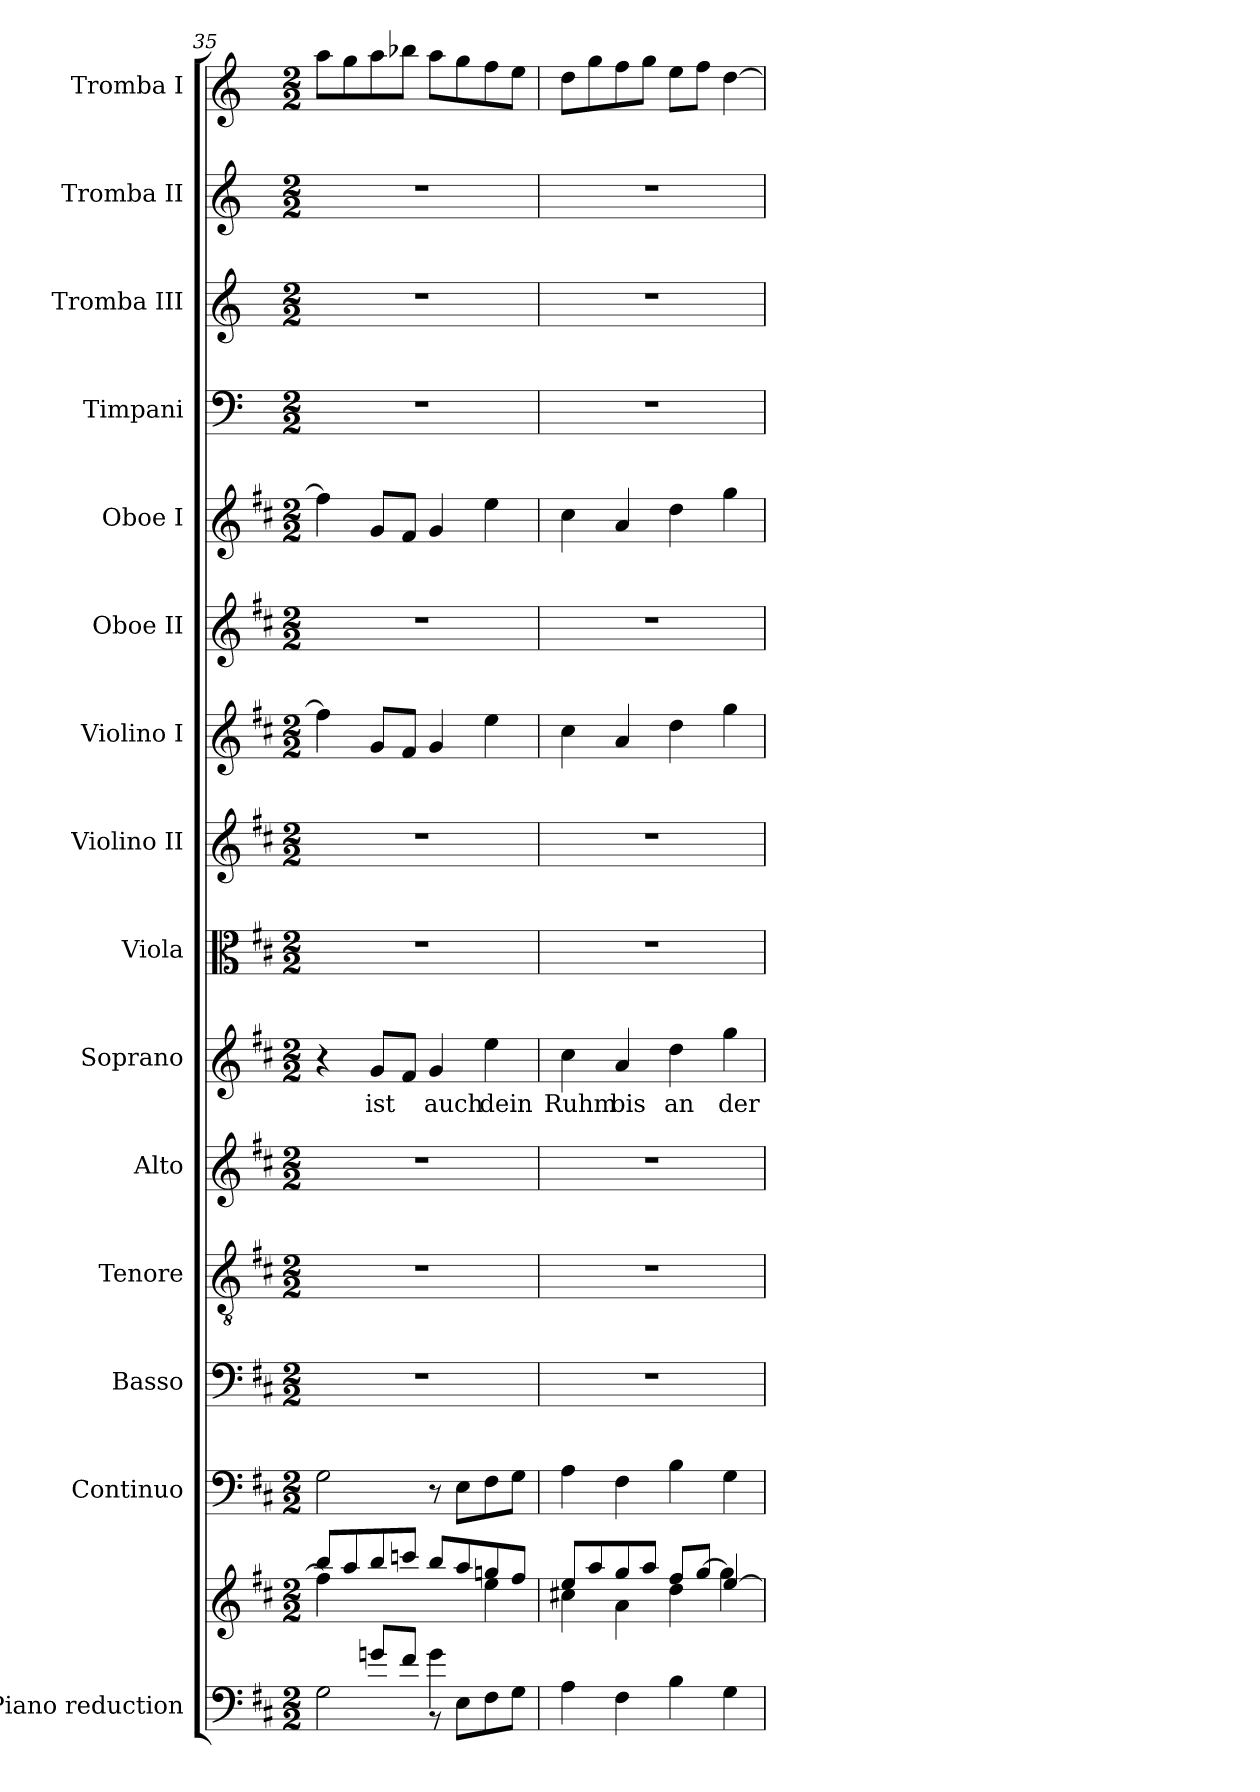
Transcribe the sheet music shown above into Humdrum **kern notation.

**kern	**kern	**kern	**kern	**kern	**kern	**kern	**text	**kern	**kern	**kern	**kern	**kern	**kern	**kern	**kern	**kern
*part15	*part15	*part14	*part13	*part12	*part11	*part10	*part10	*part9	*part8	*part7	*part6	*part5	*part4	*part3	*part2	*part1
*staff16	*staff15	*staff14	*staff13	*staff12	*staff11	*staff10	*staff10	*staff9	*staff8	*staff7	*staff6	*staff5	*staff4	*staff3	*staff2	*staff1
*I"Piano reduction	*	*I"Continuo	*I"Basso	*I"Tenore	*I"Alto	*I"Soprano	*	*I"Viola	*I"Violino II	*I"Violino I	*I"Oboe II	*I"Oboe I	*I"Timpani	*I"Tromba III	*I"Tromba II	*I"Tromba I
*I'Pno	*	*	*	*	*	*	*	*I'Vla	*I'Vln	*I'Vln	*I'Ob	*I'Ob	*I'Timp	*	*	*
*clefF4	*clefG2	*clefF4	*clefF4	*clefGv2	*clefG2	*clefG2	*	*clefC3	*clefG2	*clefG2	*clefG2	*clefG2	*clefF4	*clefG2	*clefG2	*clefG2
*	*	*	*	*	*	*	*	*	*	*	*	*	*	*ITrd-1c-2	*ITrd-1c-2	*ITrd-1c-2
*k[f#c#]	*k[f#c#]	*k[f#c#]	*k[f#c#]	*k[f#c#]	*k[f#c#]	*k[f#c#]	*	*k[f#c#]	*k[f#c#]	*k[f#c#]	*k[f#c#]	*k[f#c#]	*k[]	*k[f#c#]	*k[f#c#]	*k[f#c#]
*M2/2	*M2/2	*M2/2	*M2/2	*M2/2	*M2/2	*M2/2	*	*M2/2	*M2/2	*M2/2	*M2/2	*M2/2	*M2/2	*M2/2	*M2/2	*M2/2
=35	=35	=35	=35	=35	=35	=35	=35	=35	=35	=35	=35	=35	=35	=35	=35	=35
*^	*^	*	*	*	*	*	*	*	*	*	*	*	*	*	*	*
4ryy	2G\	8bb/L	4ff#\]	2G\	1r	1r	1r	4r	.	1r	1r	4ff#\]	1r	4ff#\]	1r	1r	1r	8bb\L
.	.	8aa/	.	.	.	.	.	.	.	.	.	.	.	.	.	.	.	8aa\
!	!	!	!	!	!	!	!	!	!LO:LY:b	!	!	!	!	!	!	!	!	!
8gn/L	.	8bb/	2ryy	.	.	.	.	8g/L	ist	.	.	8g/L	.	8g/L	.	.	.	8bb\
8f#/J	.	8cccn/J	.	.	.	.	.	8f#/J	.	.	.	8f#/J	.	8f#/J	.	.	.	8cccn\J
!	!	!	!	!	!	!	!	!	!LO:LY:b	!	!	!	!	!	!	!	!	!
4g\	8r	8bb/L	.	8r	.	.	.	4g/	auch	.	.	4g/	.	4g/	.	.	.	8bb\L
.	8E\L	8aa/	.	8E\L	.	.	.	.	.	.	.	.	.	.	.	.	.	8aa\
!	!	!	!	!	!	!	!	!	!LO:LY:b	!	!	!	!	!	!	!	!	!
4ryy	8F#\	8ggn/	4ee\	8F#\	.	.	.	4ee\	dein	.	.	4ee\	.	4ee\	.	.	.	8gg\
.	8G\J	8ff#/J	.	8G\J	.	.	.	.	.	.	.	.	.	.	.	.	.	8ff#\J
=36	=36	=36	=36	=36	=36	=36	=36	=36	=36	=36	=36	=36	=36	=36	=36	=36	=36	=36
!	!	!	!	!	!	!	!	!	!LO:LY:b	!	!	!	!	!	!	!	!	!
*v	*v	*	*	*	*	*	*	*	*	*	*	*	*	*	*	*	*	*
4A\	8ee/L	4cc#X\	4A\	1r	1r	1r	4cc#\	Ruhm	1r	1r	4cc#\	1r	4cc#\	1r	1r	1r	8ee\L
.	8aa/	.	.	.	.	.	.	.	.	.	.	.	.	.	.	.	8aa\
!	!	!	!	!	!	!	!	!LO:LY:b	!	!	!	!	!	!	!	!	!
4F#\	8gg/	4a\	4F#\	.	.	.	4a/	bis	.	.	4a/	.	4a/	.	.	.	8gg\
.	8aa/J	.	.	.	.	.	.	.	.	.	.	.	.	.	.	.	8aa\J
!	!	!	!	!	!	!	!	!LO:LY:b	!	!	!	!	!	!	!	!	!
4B\	8ff#/L	4dd\	4B\	.	.	.	4dd\	an	.	.	4dd\	.	4dd\	.	.	.	8ff#\L
.	[8gg/J	.	.	.	.	.	.	.	.	.	.	.	.	.	.	.	8gg\J
!	!	!	!	!	!	!	!	!LO:LY:b	!	!	!	!	!	!	!	!	!
4G\	[<4ee/	4gg\]	4G\	.	.	.	4gg\	der	.	.	4gg\	.	4gg\	.	.	.	[4ee\
*	*v	*v	*	*	*	*	*	*	*	*	*	*	*	*	*	*	*
=	=	=	=	=	=	=	=	=	=	=	=	=	=	=	=	=
*-	*-	*-	*-	*-	*-	*-	*-	*-	*-	*-	*-	*-	*-	*-	*-	*-
